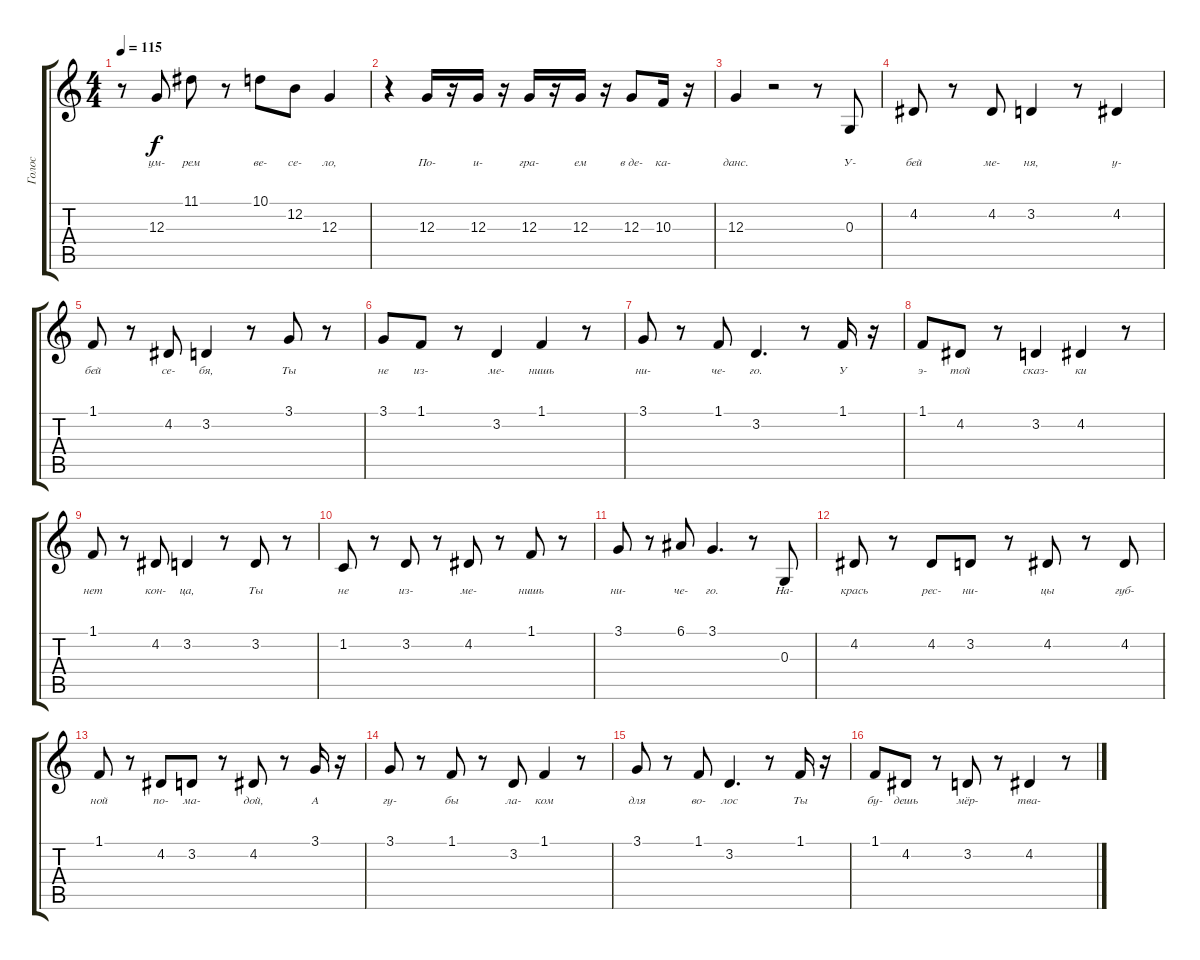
\track ("Голос" "Голос") {instrument flute}
\staff {score tabs}
\tuning (E4 B3 G3 D3 A2 E2) {hide}
\ts (4 4)
\tempo 115
\clef g2
\ks c
r.8{dy f} 12.3.8{lyrics (0 "ум-") lyrics (1 "") lyrics (2 "") lyrics (3 "") lyrics (4 "")} 11.1.8{lyrics (0 "рем") lyrics (1 "") lyrics (2 "") lyrics (3 "") lyrics (4 "")} r.8 10.1.8{lyrics (0 "ве-") lyrics (1 "") lyrics (2 "") lyrics (3 "") lyrics (4 "")} 12.2.8{lyrics (0 "се-") lyrics (1 "") lyrics (2 "") lyrics (3 "") lyrics (4 "")} 12.3.4{lyrics (0 "ло,") lyrics (1 "") lyrics (2 "") lyrics (3 "") lyrics (4 "")} |
r.4 12.3.16{lyrics (0 "По-") lyrics (1 "") lyrics (2 "") lyrics (3 "") lyrics (4 "")} r.16 12.3.16{lyrics (0 "и-") lyrics (1 "") lyrics (2 "") lyrics (3 "") lyrics (4 "")} r.16 12.3.16{lyrics (0 "гра-") lyrics (1 "") lyrics (2 "") lyrics (3 "") lyrics (4 "")} r.16 12.3.16{lyrics (0 "ем") lyrics (1 "") lyrics (2 "") lyrics (3 "") lyrics (4 "")} r.16 12.3.8{lyrics (0 "в де-") lyrics (1 "") lyrics (2 "") lyrics (3 "") lyrics (4 "")} 10.3.16{lyrics (0 "ка-") lyrics (1 "") lyrics (2 "") lyrics (3 "") lyrics (4 "")} r.16 |
12.3.4{lyrics (0 "данс.") lyrics (1 "") lyrics (2 "") lyrics (3 "") lyrics (4 "")} r.2 r.8 0.3.8{lyrics (0 "У-") lyrics (1 "") lyrics (2 "") lyrics (3 "") lyrics (4 "")} |
4.2.8{lyrics (0 "бей") lyrics (1 "") lyrics (2 "") lyrics (3 "") lyrics (4 "")} r.8 4.2.8{lyrics (0 "ме-") lyrics (1 "") lyrics (2 "") lyrics (3 "") lyrics (4 "")} 3.2.4{lyrics (0 "ня,") lyrics (1 "") lyrics (2 "") lyrics (3 "") lyrics (4 "")} r.8 4.2.4{lyrics (0 "у-") lyrics (1 "") lyrics (2 "") lyrics (3 "") lyrics (4 "")} |
1.1.8{lyrics (0 "бей") lyrics (1 "") lyrics (2 "") lyrics (3 "") lyrics (4 "")} r.8 4.2.8{lyrics (0 "се-") lyrics (1 "") lyrics (2 "") lyrics (3 "") lyrics (4 "")} 3.2.4{lyrics (0 "бя,") lyrics (1 "") lyrics (2 "") lyrics (3 "") lyrics (4 "")} r.8 3.1.8{lyrics (0 "Ты") lyrics (1 "") lyrics (2 "") lyrics (3 "") lyrics (4 "")} r.8 |
3.1.8{lyrics (0 "не") lyrics (1 "") lyrics (2 "") lyrics (3 "") lyrics (4 "")} 1.1.8{lyrics (0 "из-") lyrics (1 "") lyrics (2 "") lyrics (3 "") lyrics (4 "")} r.8 3.2.4{lyrics (0 "ме-") lyrics (1 "") lyrics (2 "") lyrics (3 "") lyrics (4 "")} 1.1.4{lyrics (0 "нишь") lyrics (1 "") lyrics (2 "") lyrics (3 "") lyrics (4 "")} r.8 |
3.1.8{lyrics (0 "ни-") lyrics (1 "") lyrics (2 "") lyrics (3 "") lyrics (4 "")} r.8 1.1.8{lyrics (0 "че-") lyrics (1 "") lyrics (2 "") lyrics (3 "") lyrics (4 "")} 3.2.4{d lyrics (0 "го.") lyrics (1 "") lyrics (2 "") lyrics (3 "") lyrics (4 "")} r.8 1.1.16{lyrics (0 "У") lyrics (1 "") lyrics (2 "") lyrics (3 "") lyrics (4 "")} r.16 |
1.1.8{lyrics (0 "э-") lyrics (1 "") lyrics (2 "") lyrics (3 "") lyrics (4 "")} 4.2.8{lyrics (0 "той") lyrics (1 "") lyrics (2 "") lyrics (3 "") lyrics (4 "")} r.8 3.2.4{lyrics (0 "сказ-") lyrics (1 "") lyrics (2 "") lyrics (3 "") lyrics (4 "")} 4.2.4{lyrics (0 "ки") lyrics (1 "") lyrics (2 "") lyrics (3 "") lyrics (4 "")} r.8 |
1.1.8{lyrics (0 "нет") lyrics (1 "") lyrics (2 "") lyrics (3 "") lyrics (4 "")} r.8 4.2.8{lyrics (0 "кон-") lyrics (1 "") lyrics (2 "") lyrics (3 "") lyrics (4 "")} 3.2.4{lyrics (0 "ца,") lyrics (1 "") lyrics (2 "") lyrics (3 "") lyrics (4 "")} r.8 3.2.8{lyrics (0 "Ты") lyrics (1 "") lyrics (2 "") lyrics (3 "") lyrics (4 "")} r.8 |
1.2.8{lyrics (0 "не") lyrics (1 "") lyrics (2 "") lyrics (3 "") lyrics (4 "")} r.8 3.2.8{lyrics (0 "из-") lyrics (1 "") lyrics (2 "") lyrics (3 "") lyrics (4 "")} r.8 4.2.8{lyrics (0 "ме-") lyrics (1 "") lyrics (2 "") lyrics (3 "") lyrics (4 "")} r.8 1.1.8{lyrics (0 "нишь") lyrics (1 "") lyrics (2 "") lyrics (3 "") lyrics (4 "")} r.8 |
3.1.8{lyrics (0 "ни-") lyrics (1 "") lyrics (2 "") lyrics (3 "") lyrics (4 "")} r.8 6.1.8{lyrics (0 "че-") lyrics (1 "") lyrics (2 "") lyrics (3 "") lyrics (4 "")} 3.1.4{d lyrics (0 "го.") lyrics (1 "") lyrics (2 "") lyrics (3 "") lyrics (4 "")} r.8 0.3.8{lyrics (0 "На-") lyrics (1 "") lyrics (2 "") lyrics (3 "") lyrics (4 "")} |
4.2.8{lyrics (0 "крась") lyrics (1 "") lyrics (2 "") lyrics (3 "") lyrics (4 "")} r.8 4.2.8{lyrics (0 "рес-") lyrics (1 "") lyrics (2 "") lyrics (3 "") lyrics (4 "")} 3.2.8{lyrics (0 "ни-") lyrics (1 "") lyrics (2 "") lyrics (3 "") lyrics (4 "")} r.8 4.2.8{lyrics (0 "цы") lyrics (1 "") lyrics (2 "") lyrics (3 "") lyrics (4 "")} r.8 4.2.8{lyrics (0 "губ-") lyrics (1 "") lyrics (2 "") lyrics (3 "") lyrics (4 "")} |
1.1.8{lyrics (0 "ной") lyrics (1 "") lyrics (2 "") lyrics (3 "") lyrics (4 "")} r.8 4.2.8{lyrics (0 "по-") lyrics (1 "") lyrics (2 "") lyrics (3 "") lyrics (4 "")} 3.2.8{lyrics (0 "ма-") lyrics (1 "") lyrics (2 "") lyrics (3 "") lyrics (4 "")} r.8 4.2.8{lyrics (0 "дой,") lyrics (1 "") lyrics (2 "") lyrics (3 "") lyrics (4 "")} r.8 3.1.16{lyrics (0 "А") lyrics (1 "") lyrics (2 "") lyrics (3 "") lyrics (4 "")} r.16 |
3.1.8{lyrics (0 "гу-") lyrics (1 "") lyrics (2 "") lyrics (3 "") lyrics (4 "")} r.8 1.1.8{lyrics (0 "бы") lyrics (1 "") lyrics (2 "") lyrics (3 "") lyrics (4 "")} r.8 3.2.8{lyrics (0 "ла-") lyrics (1 "") lyrics (2 "") lyrics (3 "") lyrics (4 "")} 1.1.4{lyrics (0 "ком") lyrics (1 "") lyrics (2 "") lyrics (3 "") lyrics (4 "")} r.8 |
3.1.8{lyrics (0 "для") lyrics (1 "") lyrics (2 "") lyrics (3 "") lyrics (4 "")} r.8 1.1.8{lyrics (0 "во-") lyrics (1 "") lyrics (2 "") lyrics (3 "") lyrics (4 "")} 3.2.4{d lyrics (0 "лос") lyrics (1 "") lyrics (2 "") lyrics (3 "") lyrics (4 "")} r.8 1.1.16{lyrics (0 "Ты") lyrics (1 "") lyrics (2 "") lyrics (3 "") lyrics (4 "")} r.16 |
1.1.8{lyrics (0 "бу-") lyrics (1 "") lyrics (2 "") lyrics (3 "") lyrics (4 "")} 4.2.8{lyrics (0 "дешь") lyrics (1 "") lyrics (2 "") lyrics (3 "") lyrics (4 "")} r.8 3.2.8{lyrics (0 "мёр-") lyrics (1 "") lyrics (2 "") lyrics (3 "") lyrics (4 "")} r.8 4.2.4{lyrics (0 "тва-") lyrics (1 "") lyrics (2 "") lyrics (3 "") lyrics (4 "")} r.8
